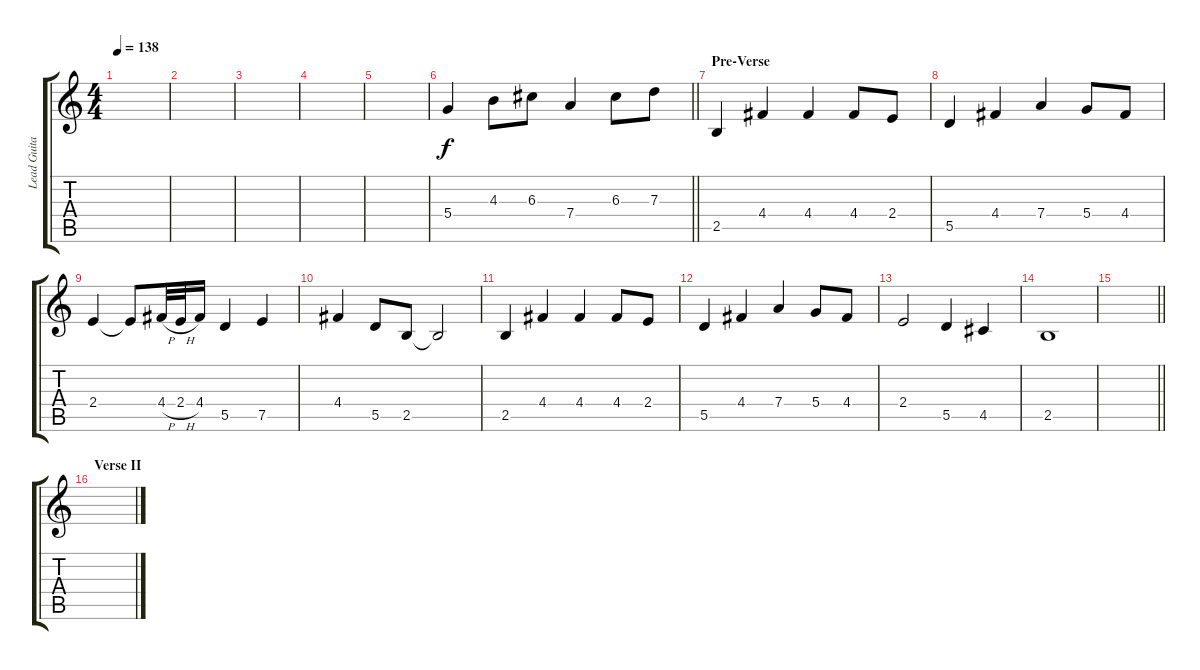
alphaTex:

\track ("Lead Guitar II" "Lead Guita") {instrument distortionguitar}
\staff {score tabs}
\tuning (E4 B3 G3 D3 A2 E2) {hide}
\ts (4 4)
\tempo 138
\clef g2
\ks c
|
|
|
|
|
\barLineRight lightlight
5.4.4 4.3.8 6.3.8 7.4.4 6.3.8 7.3.8 |
\section ("" "Pre-Verse")
2.5.4 4.4.4 4.4.4 4.4.8 2.4.8 |
5.5.4 4.4.4 7.4.4 5.4.8 4.4.8 |
2.4.4 2.4{t}.8 4.4{h}.32 2.4{h}.32 4.4.16 5.5.4 7.5.4 |
4.4.4 5.5.8 2.5.8 2.5{t}.2 |
2.5.4 4.4.4 4.4.4 4.4.8 2.4.8 |
5.5.4 4.4.4 7.4.4 5.4.8 4.4.8 |
2.4.2 5.5.4 4.5.4 |
2.5.1 |
\barLineRight lightlight
|
\section ("" "Verse II")
